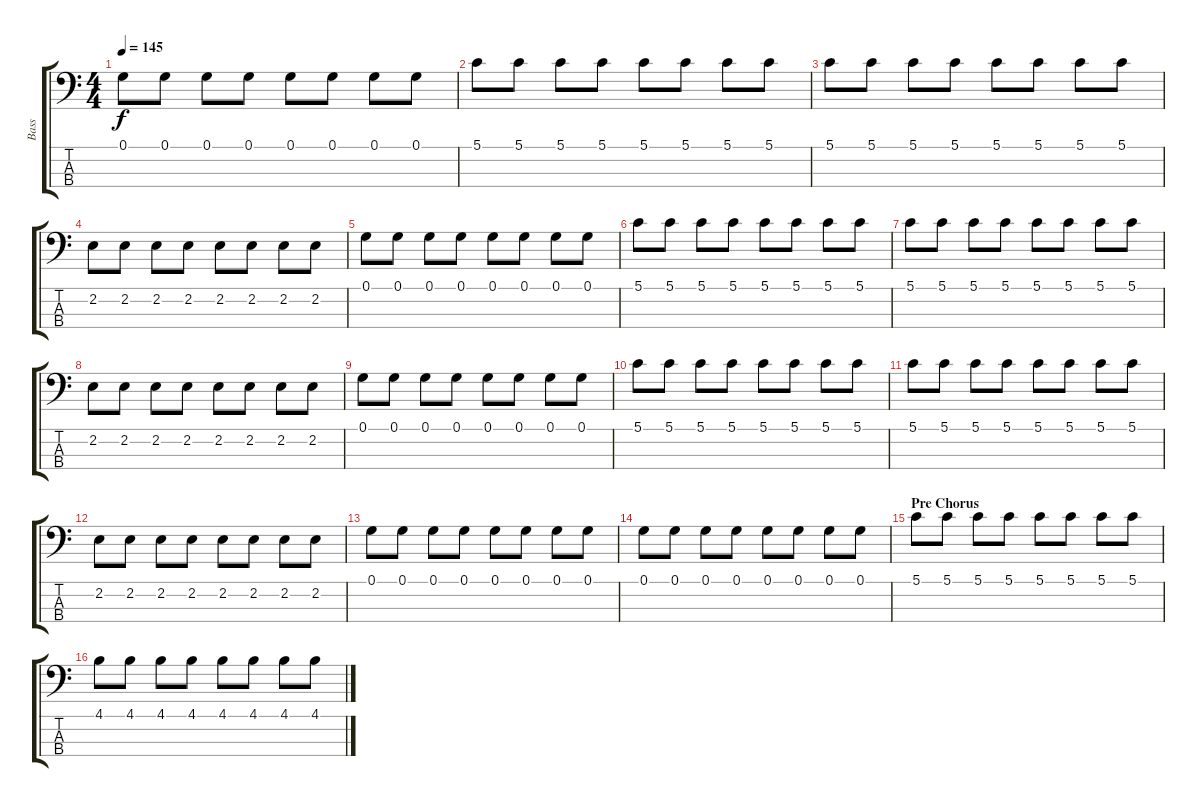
\track ("Bass" "Bass") {instrument electricbassfinger}
\staff {score tabs}
\tuning (G2 D2 A1 E1) {hide}
\ts (4 4)
\tempo 145
\clef f4
\ks c
0.1.8{dy f} 0.1.8 0.1.8 0.1.8 0.1.8 0.1.8 0.1.8 0.1.8 |
5.1.8 5.1.8 5.1.8 5.1.8 5.1.8 5.1.8 5.1.8 5.1.8 |
5.1.8 5.1.8 5.1.8 5.1.8 5.1.8 5.1.8 5.1.8 5.1.8 |
2.2.8 2.2.8 2.2.8 2.2.8 2.2.8 2.2.8 2.2.8 2.2.8 |
0.1.8 0.1.8 0.1.8 0.1.8 0.1.8 0.1.8 0.1.8 0.1.8 |
5.1.8 5.1.8 5.1.8 5.1.8 5.1.8 5.1.8 5.1.8 5.1.8 |
5.1.8 5.1.8 5.1.8 5.1.8 5.1.8 5.1.8 5.1.8 5.1.8 |
2.2.8 2.2.8 2.2.8 2.2.8 2.2.8 2.2.8 2.2.8 2.2.8 |
0.1.8 0.1.8 0.1.8 0.1.8 0.1.8 0.1.8 0.1.8 0.1.8 |
5.1.8 5.1.8 5.1.8 5.1.8 5.1.8 5.1.8 5.1.8 5.1.8 |
5.1.8 5.1.8 5.1.8 5.1.8 5.1.8 5.1.8 5.1.8 5.1.8 |
2.2.8 2.2.8 2.2.8 2.2.8 2.2.8 2.2.8 2.2.8 2.2.8 |
0.1.8 0.1.8 0.1.8 0.1.8 0.1.8 0.1.8 0.1.8 0.1.8 |
0.1.8 0.1.8 0.1.8 0.1.8 0.1.8 0.1.8 0.1.8 0.1.8 |
\section ("" "Pre Chorus")
5.1.8 5.1.8 5.1.8 5.1.8 5.1.8 5.1.8 5.1.8 5.1.8 |
4.1.8 4.1.8 4.1.8 4.1.8 4.1.8 4.1.8 4.1.8 4.1.8
